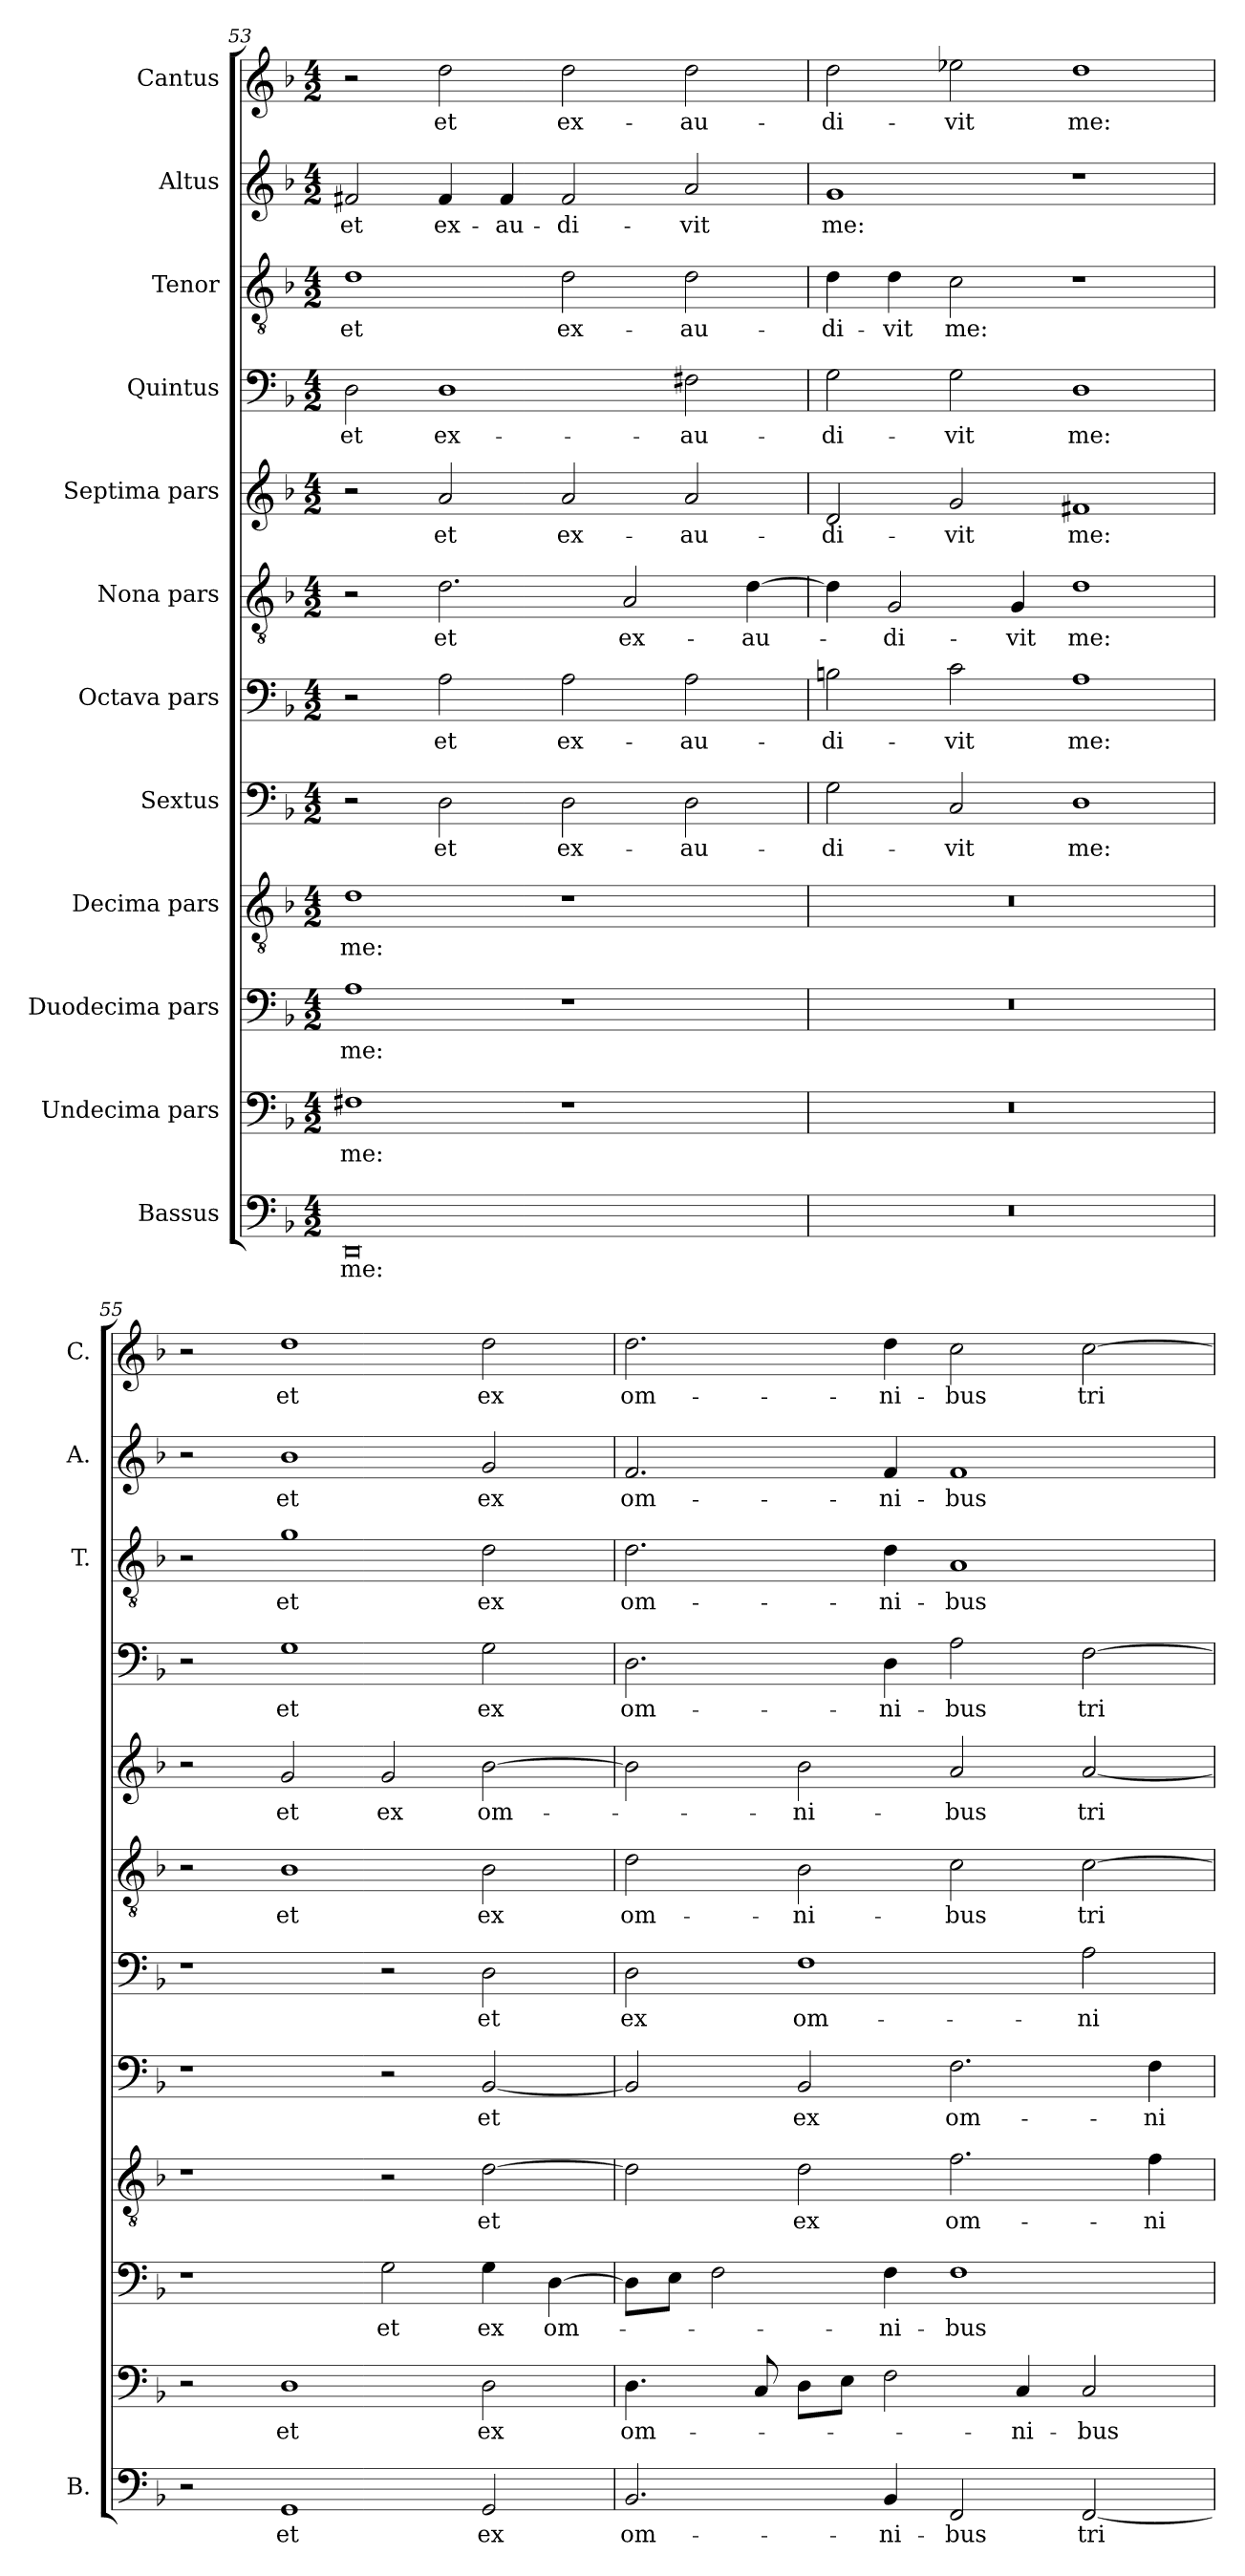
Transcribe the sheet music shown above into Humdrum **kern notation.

**kern	**text	**kern	**text	**kern	**text	**kern	**text	**kern	**text	**kern	**text	**kern	**text	**kern	**text	**kern	**text	**kern	**text	**kern	**text	**kern	**text
*part12	*part12	*part11	*part11	*part10	*part10	*part9	*part9	*part8	*part8	*part7	*part7	*part6	*part6	*part5	*part5	*part4	*part4	*part3	*part3	*part2	*part2	*part1	*part1
*staff12	*staff12	*staff11	*staff11	*staff10	*staff10	*staff9	*staff9	*staff8	*staff8	*staff7	*staff7	*staff6	*staff6	*staff5	*staff5	*staff4	*staff4	*staff3	*staff3	*staff2	*staff2	*staff1	*staff1
*I"Bassus	*	*I"Undecima pars	*	*I"Duodecima pars	*	*I"Decima pars	*	*I"Sextus	*	*I"Octava pars	*	*I"Nona pars	*	*I"Septima pars	*	*I"Quintus	*	*I"Tenor	*	*I"Altus	*	*I"Cantus	*
*I'B.	*	*	*	*	*	*	*	*	*	*	*	*	*	*	*	*	*	*I'T.	*	*I'A.	*	*I'C.	*
!!LO:PB:g=z
*clefF4	*	*clefF4	*	*clefF4	*	*clefGv2	*	*clefF4	*	*clefF4	*	*clefGv2	*	*clefG2	*	*clefF4	*	*clefGv2	*	*clefG2	*	*clefG2	*
*	*	*	*	*	*	*ITrd7c12	*	*	*	*	*	*ITrd7c12	*	*	*	*	*	*ITrd7c12	*	*	*	*	*
*k[b-]	*	*k[b-]	*	*k[b-]	*	*k[b-]	*	*k[b-]	*	*k[b-]	*	*k[b-]	*	*k[b-]	*	*k[b-]	*	*k[b-]	*	*k[b-]	*	*k[b-]	*
*F:	*	*F:	*	*F:	*	*F:	*	*F:	*	*F:	*	*F:	*	*F:	*	*F:	*	*F:	*	*F:	*	*F:	*
*M4/2	*	*M4/2	*	*M4/2	*	*M4/2	*	*M4/2	*	*M4/2	*	*M4/2	*	*M4/2	*	*M4/2	*	*M4/2	*	*M4/2	*	*M4/2	*
=53	=53	=53	=53	=53	=53	=53	=53	=53	=53	=53	=53	=53	=53	=53	=53	=53	=53	=53	=53	=53	=53	=53	=53
!	!LO:LY:b	!	!LO:LY:b	!	!LO:LY:b	!	!LO:LY:b	!	!	!	!	!	!	!	!	!	!LO:LY:b	!	!LO:LY:b	!	!LO:LY:b	!	!
0DD	me:	1F#X	me:	1A	me:	1D	me:	2r	.	2r	.	2r	.	2r	.	2D\	et	1D	et	2f#X/	et	2r	.
!	!	!	!	!	!	!	!	!	!LO:LY:b	!	!LO:LY:b	!	!LO:LY:b	!	!LO:LY:b	!	!LO:LY:b	!	!	!	!LO:LY:b	!	!LO:LY:b
.	.	.	.	.	.	.	.	2D\	et	2A\	et	2.D\	et	2a/	et	1D	ex-	.	.	4f#/	ex-	2dd\	et
!	!	!	!	!	!	!	!	!	!	!	!	!	!	!	!	!	!	!	!	!	!LO:LY:b	!	!
.	.	.	.	.	.	.	.	.	.	.	.	.	.	.	.	.	.	.	.	4f#/	-au-	.	.
!	!	!	!	!	!	!	!	!	!LO:LY:b	!	!LO:LY:b	!	!	!	!LO:LY:b	!	!	!	!LO:LY:b	!	!LO:LY:b	!	!LO:LY:b
.	.	1r	.	1r	.	1r	.	2D\	ex-	2A\	ex-	.	.	2a/	ex-	.	.	2D\	ex-	2f#/	-di-	2dd\	ex-
!	!	!	!	!	!	!	!	!	!	!	!	!	!LO:LY:b	!	!	!	!	!	!	!	!	!	!
.	.	.	.	.	.	.	.	.	.	.	.	2AA/	ex-	.	.	.	.	.	.	.	.	.	.
!	!	!	!	!	!	!	!	!	!LO:LY:b	!	!LO:LY:b	!	!	!	!LO:LY:b	!	!LO:LY:b	!	!LO:LY:b	!	!LO:LY:b	!	!LO:LY:b
.	.	.	.	.	.	.	.	2D\	-au-	2A\	-au-	.	.	2a/	-au-	2F#X\	-au-	2D\	-au-	2a/	-vit	2dd\	-au-
!	!	!	!	!	!	!	!	!	!	!	!	!	!LO:LY:b	!	!	!	!	!	!	!	!	!	!
.	.	.	.	.	.	.	.	.	.	.	.	[>4D\	-au-	.	.	.	.	.	.	.	.	.	.
=54	=54	=54	=54	=54	=54	=54	=54	=54	=54	=54	=54	=54	=54	=54	=54	=54	=54	=54	=54	=54	=54	=54	=54
!LO:N:vis=1	!	!LO:N:vis=1	!	!LO:N:vis=1	!	!LO:N:vis=1	!	!	!LO:LY:b	!	!LO:LY:b	!	!	!	!LO:LY:b	!	!LO:LY:b	!	!LO:LY:b	!	!LO:LY:b	!	!LO:LY:b
0r	.	0r	.	0r	.	0r	.	2G\	-di-	2Bn\	-di-	4D\]	.	2d/	-di-	2G\	-di-	4D\	-di-	1g	me:	2dd\	-di-
!	!	!	!	!	!	!	!	!	!	!	!	!	!LO:LY:b	!	!	!	!	!	!LO:LY:b	!	!	!	!
.	.	.	.	.	.	.	.	.	.	.	.	2GG/	-di-	.	.	.	.	4D\	-vit	.	.	.	.
!	!	!	!	!	!	!	!	!	!LO:LY:b	!	!LO:LY:b	!	!	!	!LO:LY:b	!	!LO:LY:b	!	!LO:LY:b	!	!	!	!LO:LY:b
.	.	.	.	.	.	.	.	2C/	-vit	2c\	-vit	.	.	2g/	-vit	2G\	-vit	2C\	me:	.	.	2ee-X\	-vit
!	!	!	!	!	!	!	!	!	!	!	!	!	!LO:LY:b	!	!	!	!	!	!	!	!	!	!
.	.	.	.	.	.	.	.	.	.	.	.	4GG/	-vit	.	.	.	.	.	.	.	.	.	.
!	!	!	!	!	!	!	!	!	!LO:LY:b	!	!LO:LY:b	!	!LO:LY:b	!	!LO:LY:b	!	!LO:LY:b	!	!	!	!	!	!LO:LY:b
.	.	.	.	.	.	.	.	1D	me:	1A	me:	1D	me:	1f#X	me:	1D	me:	1r	.	1r	.	1dd	me:
=55	=55	=55	=55	=55	=55	=55	=55	=55	=55	=55	=55	=55	=55	=55	=55	=55	=55	=55	=55	=55	=55	=55	=55
2r	.	2r	.	1r	.	1r	.	1r	.	1r	.	2r	.	2r	.	2r	.	2r	.	2r	.	2r	.
!	!LO:LY:b	!	!LO:LY:b	!	!	!	!	!	!	!	!	!	!LO:LY:b	!	!LO:LY:b	!	!LO:LY:b	!	!LO:LY:b	!	!LO:LY:b	!	!LO:LY:b
1GG	et	1D	et	.	.	.	.	.	.	.	.	1BB-	et	2g/	et	1G	et	1G	et	1b-	et	1dd	et
!	!	!	!	!	!LO:LY:b	!	!	!	!	!	!	!	!	!	!LO:LY:b	!	!	!	!	!	!	!	!
.	.	.	.	2G\	et	2r	.	2r	.	2r	.	.	.	2g/	ex	.	.	.	.	.	.	.	.
!	!LO:LY:b	!	!LO:LY:b	!	!LO:LY:b	!	!LO:LY:b	!	!LO:LY:b	!	!LO:LY:b	!	!LO:LY:b	!	!LO:LY:b	!	!LO:LY:b	!	!LO:LY:b	!	!LO:LY:b	!	!LO:LY:b
2GG/	ex	2D\	ex	4G\	ex	[>2D\	et	[<2BB-/	et	2D\	et	2BB-\	ex	[>2b-\	om-	2G\	ex	2D\	ex	2g/	ex	2dd\	ex
!	!	!	!	!	!LO:LY:b	!	!	!	!	!	!	!	!	!	!	!	!	!	!	!	!	!	!
.	.	.	.	[>4D\	om-	.	.	.	.	.	.	.	.	.	.	.	.	.	.	.	.	.	.
=56	=56	=56	=56	=56	=56	=56	=56	=56	=56	=56	=56	=56	=56	=56	=56	=56	=56	=56	=56	=56	=56	=56	=56
!	!LO:LY:b	!	!LO:LY:b	!	!	!	!	!	!	!	!LO:LY:b	!	!LO:LY:b	!	!	!	!LO:LY:b	!	!LO:LY:b	!	!LO:LY:b	!	!LO:LY:b
2.BB-/	om-	4.D\	om-	8D\L]	.	2D\]	.	2BB-/]	.	2D\	ex	2D\	om-	2b-\]	.	2.D\	om-	2.D\	om-	2.f/	om-	2.dd\	om-
.	.	.	.	8E\J	.	.	.	.	.	.	.	.	.	.	.	.	.	.	.	.	.	.	.
.	.	.	.	2F\	.	.	.	.	.	.	.	.	.	.	.	.	.	.	.	.	.	.	.
.	.	8C/	.	.	.	.	.	.	.	.	.	.	.	.	.	.	.	.	.	.	.	.	.
!	!	!	!	!	!	!	!LO:LY:b	!	!LO:LY:b	!	!LO:LY:b	!	!LO:LY:b	!	!LO:LY:b	!	!	!	!	!	!	!	!
.	.	8D\L	.	.	.	2D\	ex	2BB-/	ex	1F	om-	2BB-\	-ni-	2b-\	-ni-	.	.	.	.	.	.	.	.
.	.	8E\J	.	.	.	.	.	.	.	.	.	.	.	.	.	.	.	.	.	.	.	.	.
!	!LO:LY:b	!	!	!	!LO:LY:b	!	!	!	!	!	!	!	!	!	!	!	!LO:LY:b	!	!LO:LY:b	!	!LO:LY:b	!	!LO:LY:b
4BB-/	-ni-	2F\	.	4F\	-ni-	.	.	.	.	.	.	.	.	.	.	4D\	-ni-	4D\	-ni-	4f/	-ni-	4dd\	-ni-
!	!LO:LY:b	!	!	!	!LO:LY:b	!	!LO:LY:b	!	!LO:LY:b	!	!	!	!LO:LY:b	!	!LO:LY:b	!	!LO:LY:b	!	!LO:LY:b	!	!LO:LY:b	!	!LO:LY:b
2FF/	-bus	.	.	1F	-bus	2.F\	om-	2.F\	om-	.	.	2C\	-bus	2a/	-bus	2A\	-bus	1AA	-bus	1f	-bus	2cc\	-bus
!	!	!	!LO:LY:b	!	!	!	!	!	!	!	!	!	!	!	!	!	!	!	!	!	!	!	!
.	.	4C/	-ni-	.	.	.	.	.	.	.	.	.	.	.	.	.	.	.	.	.	.	.	.
!	!LO:LY:b	!	!LO:LY:b	!	!	!	!	!	!	!	!LO:LY:b	!	!LO:LY:b	!	!LO:LY:b	!	!LO:LY:b	!	!	!	!	!	!LO:LY:b
[<2FF/	tri-	2C/	-bus	.	.	.	.	.	.	2A\	-ni-	[>2C\	tri-	[<2a/	tri-	[>2F\	tri-	.	.	.	.	[>2cc\	tri-
!	!	!	!	!	!	!	!LO:LY:b	!	!LO:LY:b	!	!	!	!	!	!	!	!	!	!	!	!	!	!
.	.	.	.	.	.	4F\	-ni-	4F\	-ni-	.	.	.	.	.	.	.	.	.	.	.	.	.	.
=	=	=	=	=	=	=	=	=	=	=	=	=	=	=	=	=	=	=	=	=	=	=	=
*-	*-	*-	*-	*-	*-	*-	*-	*-	*-	*-	*-	*-	*-	*-	*-	*-	*-	*-	*-	*-	*-	*-	*-
